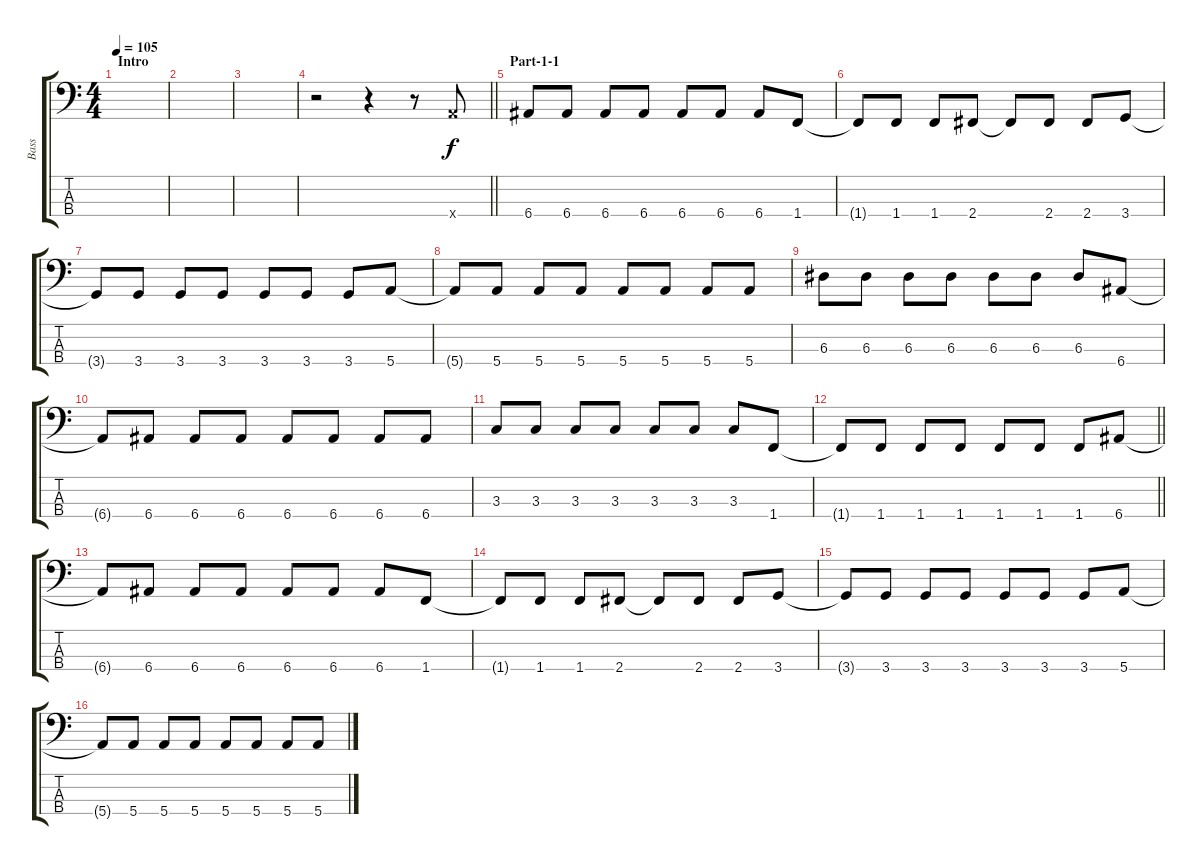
\track ("Bass" "Bass") {instrument electricbassfinger}
\staff {score tabs}
\tuning (G2 D2 A1 E1) {hide}
\ts (4 4)
\section ("" "Intro")
\tempo 105
\clef f4
\ks c
|
|
|
\barLineRight lightlight
r.2 r.4 r.8 5.4{x}.8 |
\section ("" "Part-1-1")
6.4.8 6.4.8 6.4.8 6.4.8 6.4.8 6.4.8 6.4.8 1.4.8 |
1.4{t}.8 1.4.8 1.4.8 2.4.8 2.4{t}.8 2.4.8 2.4.8 3.4.8 |
3.4{t}.8 3.4.8 3.4.8 3.4.8 3.4.8 3.4.8 3.4.8 5.4.8 |
5.4{t}.8 5.4.8 5.4.8 5.4.8 5.4.8 5.4.8 5.4.8 5.4.8 |
6.3.8 6.3.8 6.3.8 6.3.8 6.3.8 6.3.8 6.3.8 6.4.8 |
6.4{t}.8 6.4.8 6.4.8 6.4.8 6.4.8 6.4.8 6.4.8 6.4.8 |
3.3.8 3.3.8 3.3.8 3.3.8 3.3.8 3.3.8 3.3.8 1.4.8 |
\barLineRight lightlight
1.4{t}.8 1.4.8 1.4.8 1.4.8 1.4.8 1.4.8 1.4.8 6.4.8 |
6.4{t}.8 6.4.8 6.4.8 6.4.8 6.4.8 6.4.8 6.4.8 1.4.8 |
1.4{t}.8 1.4.8 1.4.8 2.4.8 2.4{t}.8 2.4.8 2.4.8 3.4.8 |
3.4{t}.8 3.4.8 3.4.8 3.4.8 3.4.8 3.4.8 3.4.8 5.4.8 |
5.4{t}.8 5.4.8 5.4.8 5.4.8 5.4.8 5.4.8 5.4.8 5.4.8
